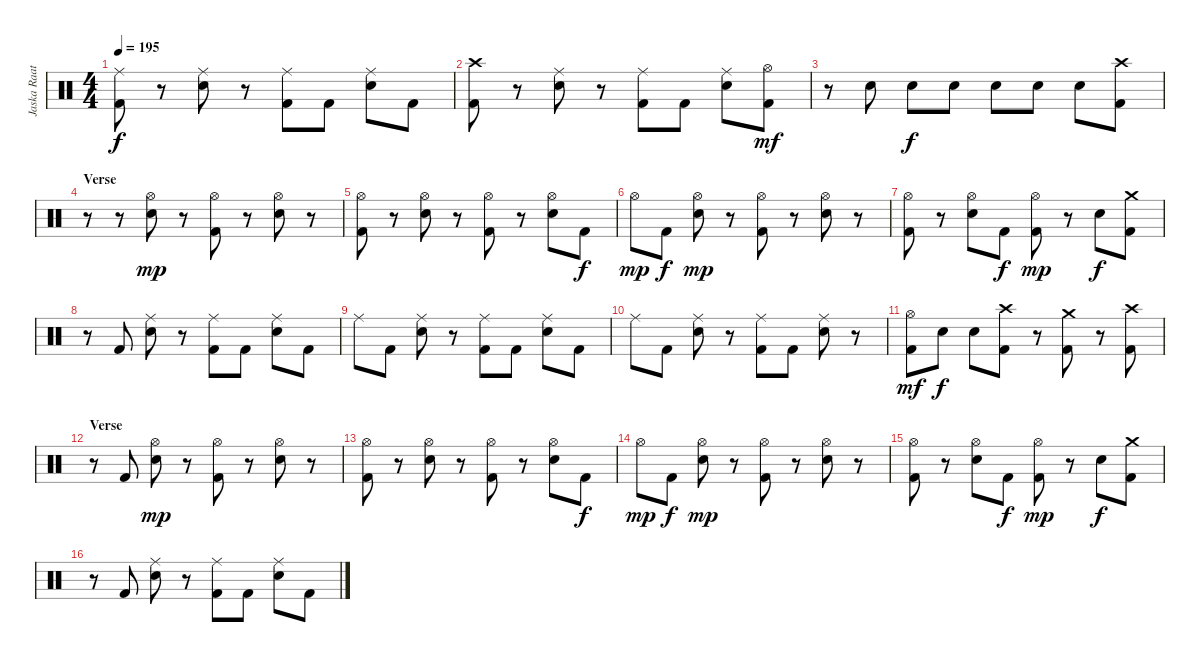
\track ("Jaska Raatikainen" "Jaska Raat") {instrument percussion}
\staff {score}
\articulation defaults
\ts (4 4)
\tempo 195
\clef neutral
\ks c
("Ride (middle)" "Kick (hit) 2").8{dy f} r.8 ("Ride (middle)" "Snare (hit) 2").8 r.8 ("Ride (middle)" "Kick (hit) 2").8 "Kick (hit) 2".8 ("Ride (middle)" "Snare (hit) 2").8 "Kick (hit) 2".8 |
("Crash high (hit)" "Kick (hit) 2").8 r.8 ("Ride (middle)" "Snare (hit) 2").8 r.8 ("Ride (middle)" "Kick (hit) 2").8 "Kick (hit) 2".8 ("Ride (middle)" "Snare (hit) 2").8 ("Hi-Hat (open)" "Kick (hit) 2").8{dy mf} |
r.8 "Snare (hit) 2".8 "Snare (hit) 2".8{dy f} "Snare (hit) 2".8 "Snare (hit) 2".8 "Snare (hit) 2".8 "Snare (hit) 2".8 ("Crash high (hit)" "Kick (hit) 2").8 |
\section ("" "Verse")
r.8 r.8 ("Hi-Hat (open)" "Snare (hit) 2").8{dy mp} r.8 ("Hi-Hat (open)" "Kick (hit) 2").8 r.8 ("Hi-Hat (open)" "Snare (hit) 2").8 r.8 |
("Hi-Hat (open)" "Kick (hit) 2").8 r.8 ("Hi-Hat (open)" "Snare (hit) 2").8 r.8 ("Hi-Hat (open)" "Kick (hit) 2").8 r.8 ("Hi-Hat (open)" "Snare (hit) 2").8 "Kick (hit) 2".8{dy f} |
"Hi-Hat (open)".8{dy mp} "Kick (hit) 2".8{dy f} ("Hi-Hat (open)" "Snare (hit) 2").8{dy mp} r.8 ("Hi-Hat (open)" "Kick (hit) 2").8 r.8 ("Hi-Hat (open)" "Snare (hit) 2").8 r.8 |
("Hi-Hat (open)" "Kick (hit) 2").8 r.8 ("Hi-Hat (open)" "Snare (hit) 2").8 "Kick (hit) 2".8{dy f} ("Hi-Hat (open)" "Kick (hit) 2").8{dy mp} r.8 "Snare (hit) 2".8{dy f} ("Crash medium (hit)" "Kick (hit) 2").8 |
r.8 "Kick (hit) 2".8 ("Ride (middle)" "Snare (hit) 2").8 r.8 ("Ride (middle)" "Kick (hit) 2").8 "Kick (hit) 2".8 ("Ride (middle)" "Snare (hit) 2").8 "Kick (hit) 2".8 |
"Ride (middle)".8 "Kick (hit) 2".8 ("Ride (middle)" "Snare (hit) 2").8 r.8 ("Ride (middle)" "Kick (hit) 2").8 "Kick (hit) 2".8 ("Ride (middle)" "Snare (hit) 2").8 "Kick (hit) 2".8 |
"Ride (middle)".8 "Kick (hit) 2".8 ("Ride (middle)" "Snare (hit) 2").8 r.8 ("Ride (middle)" "Kick (hit) 2").8 "Kick (hit) 2".8 ("Ride (middle)" "Snare (hit) 2").8 r.8 |
("Hi-Hat (open)" "Kick (hit) 2").8{dy mf} "Snare (hit) 2".8{dy f} "Snare (hit) 2".8 ("Crash high (hit)" "Kick (hit) 2").8 r.8 ("Crash medium (hit)" "Kick (hit) 2").8 r.8 ("Crash high (hit)" "Kick (hit) 2").8 |
\section ("" "Verse")
r.8 "Kick (hit) 2".8 ("Hi-Hat (open)" "Snare (hit) 2").8{dy mp} r.8 ("Hi-Hat (open)" "Kick (hit) 2").8 r.8 ("Hi-Hat (open)" "Snare (hit) 2").8 r.8 |
("Hi-Hat (open)" "Kick (hit) 2").8 r.8 ("Hi-Hat (open)" "Snare (hit) 2").8 r.8 ("Hi-Hat (open)" "Kick (hit) 2").8 r.8 ("Hi-Hat (open)" "Snare (hit) 2").8 "Kick (hit) 2".8{dy f} |
"Hi-Hat (open)".8{dy mp} "Kick (hit) 2".8{dy f} ("Hi-Hat (open)" "Snare (hit) 2").8{dy mp} r.8 ("Hi-Hat (open)" "Kick (hit) 2").8 r.8 ("Hi-Hat (open)" "Snare (hit) 2").8 r.8 |
("Hi-Hat (open)" "Kick (hit) 2").8 r.8 ("Hi-Hat (open)" "Snare (hit) 2").8 "Kick (hit) 2".8{dy f} ("Hi-Hat (open)" "Kick (hit) 2").8{dy mp} r.8 "Snare (hit) 2".8{dy f} ("Crash medium (hit)" "Kick (hit) 2").8 |
r.8 "Kick (hit) 2".8 ("Ride (middle)" "Snare (hit) 2").8 r.8 ("Ride (middle)" "Kick (hit) 2").8 "Kick (hit) 2".8 ("Ride (middle)" "Snare (hit) 2").8 "Kick (hit) 2".8
